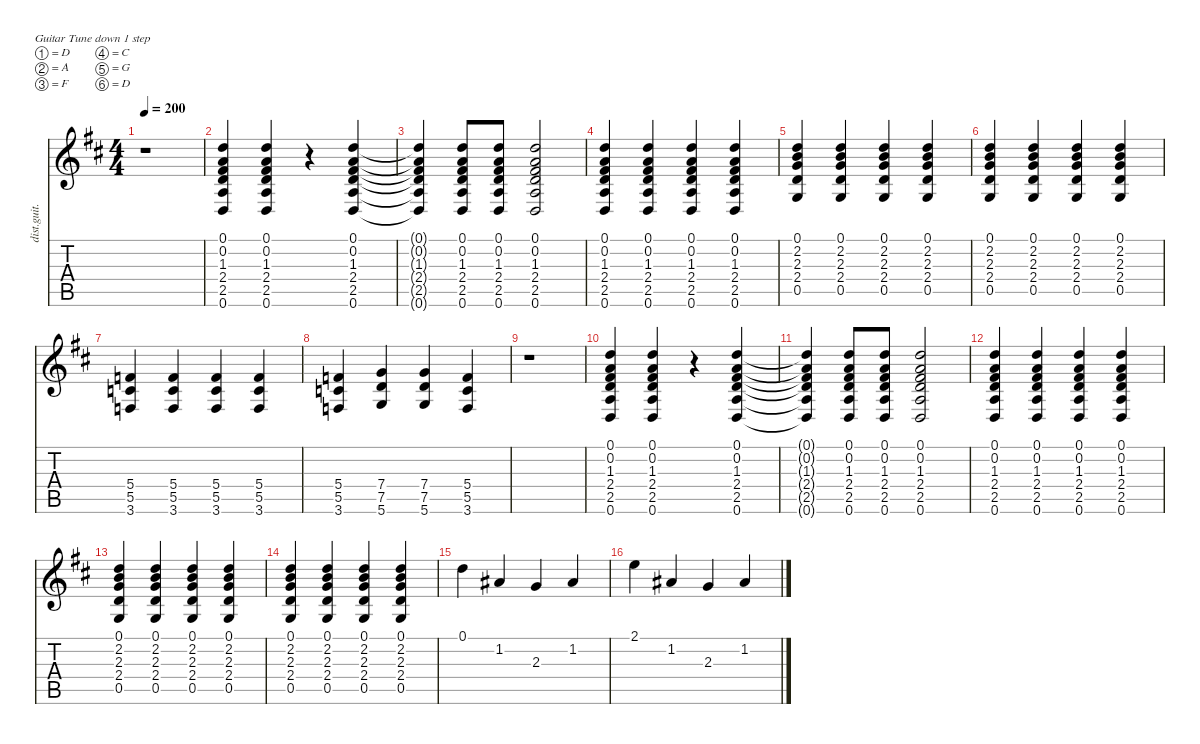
\defaultSystemsLayout 4
\hideDynamics
\bracketExtendMode nobrackets
\otherSystemsTrackNameOrientation horizontal
\track ("Distortion Guitar" "dist.guit.") {instrument distortionguitar}
\staff {score tabs}
\tuning (D4 A3 F3 C3 G2 D2)
\ts (4 4)
\tempo 200
\clef g2
\ks d
r.1{dy mf beam Down} |
(0.6{acc forcenatural} 2.5{acc forcenatural} 2.4{acc forcenatural} 1.3{acc #} 0.2{acc forcenatural} 0.1{acc forcenatural}).4{beam Up} (0.6{acc forcenatural} 2.5{acc forcenatural} 2.4{acc forcenatural} 1.3{acc #} 0.2{acc forcenatural} 0.1{acc forcenatural}).4{beam Up} r.4{beam Up} (0.6{acc forcenatural} 2.4{acc forcenatural} 1.3{acc #} 0.2{acc forcenatural} 2.5{acc forcenatural} 0.1{acc forcenatural}).4{beam Up} |
(2.4{t acc forcenatural} 1.3{t acc #} 2.5{t acc forcenatural} 0.2{t acc forcenatural} 0.6{t acc forcenatural} 0.1{t acc forcenatural}).4{beam Up} (0.6{acc forcenatural} 2.5{acc forcenatural} 2.4{acc forcenatural} 1.3{acc #} 0.2{acc forcenatural} 0.1{acc forcenatural}).8{beam Up} (0.6{acc forcenatural} 2.5{acc forcenatural} 2.4{acc forcenatural} 1.3{acc #} 0.2{acc forcenatural} 0.1{acc forcenatural}).8{beam Up} (2.4{acc forcenatural} 0.6{acc forcenatural} 0.2{acc forcenatural} 2.5{acc forcenatural} 1.3{acc #} 0.1{acc forcenatural}).2{beam Up} |
(0.6{acc forcenatural} 2.5{acc forcenatural} 2.4{acc forcenatural} 1.3{acc #} 0.2{acc forcenatural} 0.1{acc forcenatural}).4{beam Up} (1.3{acc #} 0.2{acc forcenatural} 2.4{acc forcenatural} 2.5{acc forcenatural} 0.6{acc forcenatural} 0.1{acc forcenatural}).4{beam Up} (0.6{acc forcenatural} 2.5{acc forcenatural} 2.4{acc forcenatural} 1.3{acc #} 0.2{acc forcenatural} 0.1{acc forcenatural}).4{beam Up} (0.6{acc forcenatural} 0.2{acc forcenatural} 1.3{acc #} 2.4{acc forcenatural} 2.5{acc forcenatural} 0.1{acc forcenatural}).4{beam Up} |
(2.2{acc forcenatural} 2.3{acc forcenatural} 2.4{acc forcenatural} 0.5{acc forcenatural} 0.1{acc forcenatural}).4{beam Up} (2.2{acc forcenatural} 2.3{acc forcenatural} 2.4{acc forcenatural} 0.5{acc forcenatural} 0.1{acc forcenatural}).4{beam Up} (2.2{acc forcenatural} 2.3{acc forcenatural} 2.4{acc forcenatural} 0.5{acc forcenatural} 0.1{acc forcenatural}).4{beam Up} (2.3{acc forcenatural} 0.5{acc forcenatural} 2.2{acc forcenatural} 2.4{acc forcenatural} 0.1{acc forcenatural}).4{beam Up} |
(2.3{acc forcenatural} 2.4{acc forcenatural} 2.2{acc forcenatural} 0.5{acc forcenatural} 0.1{acc forcenatural}).4{beam Up} (2.3{acc forcenatural} 2.4{acc forcenatural} 2.2{acc forcenatural} 0.5{acc forcenatural} 0.1{acc forcenatural}).4{beam Up} (2.3{acc forcenatural} 2.4{acc forcenatural} 2.2{acc forcenatural} 0.5{acc forcenatural} 0.1{acc forcenatural}).4{beam Up} (2.2{acc forcenatural} 2.3{acc forcenatural} 2.4{acc forcenatural} 0.5{acc forcenatural} 0.1{acc forcenatural}).4{beam Up} |
(3.6{acc forcenatural} 5.5{acc forcenatural} 5.4{acc forcenatural}).4{beam Up} (3.6{acc forcenatural} 5.5{acc forcenatural} 5.4{acc forcenatural}).4{beam Up} (3.6{acc forcenatural} 5.5{acc forcenatural} 5.4{acc forcenatural}).4{beam Up} (3.6{acc forcenatural} 5.5{acc forcenatural} 5.4{acc forcenatural}).4{beam Up} |
(3.6{acc forcenatural} 5.5{acc forcenatural} 5.4{acc forcenatural}).4{beam Up} (5.6{acc forcenatural} 7.5{acc forcenatural} 7.4{acc forcenatural}).4{beam Up} (5.6{acc forcenatural} 7.5{acc forcenatural} 7.4{acc forcenatural}).4{beam Up} (3.6{acc forcenatural} 5.5{acc forcenatural} 5.4{acc forcenatural}).4{beam Up} |
r.1{beam Down} |
(2.5{acc forcenatural} 0.2{acc forcenatural} 1.3{acc #} 0.6{acc forcenatural} 2.4{acc forcenatural} 0.1{acc forcenatural}).4{beam Up} (1.3{acc #} 0.2{acc forcenatural} 0.6{acc forcenatural} 2.5{acc forcenatural} 2.4{acc forcenatural} 0.1{acc forcenatural}).4{beam Up} r.4{beam Up} (2.5{acc forcenatural} 2.4{acc forcenatural} 1.3{acc #} 0.6{acc forcenatural} 0.1{acc forcenatural} 0.2{acc forcenatural}).4{beam Up} |
(0.2{t acc forcenatural} 1.3{t acc #} 0.6{t acc forcenatural} 2.4{t acc forcenatural} 2.5{t acc forcenatural} 0.1{t acc forcenatural}).4{beam Up} (0.6{acc forcenatural} 2.5{acc forcenatural} 2.4{acc forcenatural} 1.3{acc #} 0.2{acc forcenatural} 0.1{acc forcenatural}).8{beam Up} (2.4{acc forcenatural} 1.3{acc #} 2.5{acc forcenatural} 0.2{acc forcenatural} 0.6{acc forcenatural} 0.1{acc forcenatural}).8{beam Up} (0.2{acc forcenatural} 0.6{acc forcenatural} 2.4{acc forcenatural} 1.3{acc #} 2.5{acc forcenatural} 0.1{acc forcenatural}).2{beam Up} |
(2.5{acc forcenatural} 2.4{acc forcenatural} 0.6{acc forcenatural} 1.3{acc #} 0.2{acc forcenatural} 0.1{acc forcenatural}).4{beam Up} (1.3{acc #} 0.2{acc forcenatural} 2.4{acc forcenatural} 2.5{acc forcenatural} 0.6{acc forcenatural} 0.1{acc forcenatural}).4{beam Up} (0.6{acc forcenatural} 2.5{acc forcenatural} 2.4{acc forcenatural} 1.3{acc #} 0.2{acc forcenatural} 0.1{acc forcenatural}).4{beam Up} (1.3{acc #} 0.2{acc forcenatural} 2.4{acc forcenatural} 2.5{acc forcenatural} 0.6{acc forcenatural} 0.1{acc forcenatural}).4{beam Up} |
(2.2{acc forcenatural} 0.5{acc forcenatural} 2.4{acc forcenatural} 2.3{acc forcenatural} 0.1{acc forcenatural}).4{beam Up} (2.4{acc forcenatural} 0.5{acc forcenatural} 2.3{acc forcenatural} 2.2{acc forcenatural} 0.1{acc forcenatural}).4{beam Up} (2.2{acc forcenatural} 2.3{acc forcenatural} 2.4{acc forcenatural} 0.5{acc forcenatural} 0.1{acc forcenatural}).4{beam Up} (0.5{acc forcenatural} 2.4{acc forcenatural} 2.3{acc forcenatural} 2.2{acc forcenatural} 0.1{acc forcenatural}).4{beam Up} |
(0.5{acc forcenatural} 2.4{acc forcenatural} 2.3{acc forcenatural} 2.2{acc forcenatural} 0.1{acc forcenatural}).4{beam Up} (2.2{acc forcenatural} 2.3{acc forcenatural} 2.4{acc forcenatural} 0.5{acc forcenatural} 0.1{acc forcenatural}).4{beam Up} (0.5{acc forcenatural} 2.4{acc forcenatural} 2.3{acc forcenatural} 2.2{acc forcenatural} 0.1{acc forcenatural}).4{beam Up} (0.5{acc forcenatural} 2.4{acc forcenatural} 2.3{acc forcenatural} 2.2{acc forcenatural} 0.1{acc forcenatural}).4{beam Up} |
0.1{acc forcenatural}.4{beam Down} 1.2{acc #}.4{dy ff beam Up} 2.3{acc forcenatural}.4{beam Up} 1.2{acc #}.4{beam Up} |
2.1{acc forcenatural}.4{beam Down} 1.2{acc #}.4{beam Up} 2.3{acc forcenatural}.4{beam Up} 1.2{acc #}.4{beam Up}
